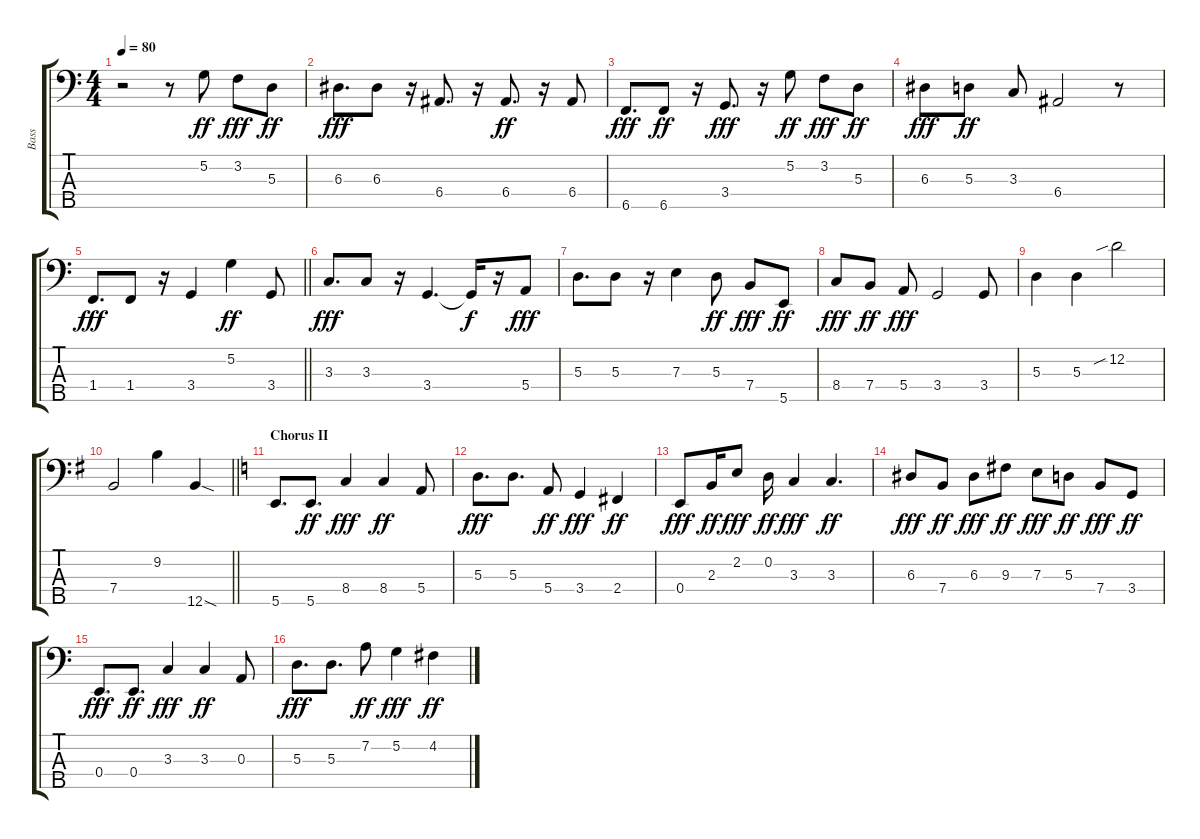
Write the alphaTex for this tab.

\track ("Bass" "Bass") {instrument electricbassfinger}
\staff {score tabs}
\tuning (G2 D2 A1 E1 B0) {hide}
\ts (4 4)
\tempo 80
\clef f4
\ks c
r.2{dy fff} r.8 5.2.8{dy ff} 3.2.8{dy fff} 5.3.8{dy ff} |
6.3.8{d dy fff} 6.3.8 r.16 6.4.8{d} r.16 6.4.8{d dy ff} r.16 6.4.8 |
6.5.8{d dy fff} 6.5.8{dy ff} r.16 3.4.8{d dy fff} r.16 5.2.8{dy ff} 3.2.8{dy fff} 5.3.8{dy ff} |
6.3.8{dy fff} 5.3.8{dy ff} 3.3.8 6.4.2 r.8 |
\barLineRight lightlight
1.4.8{d dy fff} 1.4.8 r.16 3.4.4 5.2.4{dy ff} 3.4.8 |
\section ("" "")
3.3.8{d dy fff} 3.3.8 r.16 3.4.4{d} 3.4{t}.16{dy f} r.16 5.4.8{dy fff} |
5.3.8{d} 5.3.8 r.16 7.3.4 5.3.8{dy ff} 7.4.8{dy fff} 5.5.8{dy ff} |
8.4.8{dy fff} 7.4.8{dy ff} 5.4.8{dy fff} 3.4.2 3.4.8 |
5.3.4 5.3.4 12.2{sib}.2 |
\barLineRight lightlight
\ks g
7.4.2 9.2.4 12.5{sod}.4 |
\section ("" "Chorus II")
\ks c
5.5.8{d} 5.5.8{d dy ff} 8.4.4{dy fff} 8.4.4{dy ff} 5.4.8 |
5.3.8{d dy fff} 5.3.8{d} 5.4.8{dy ff} 3.4.4{dy fff} 2.4.4{dy ff} |
0.4.8{dy fff} 2.3.16{dy ff} 2.2.8{dy fff} 0.2.16{dy ff} 3.3.4{dy fff} 3.3.4{d dy ff} |
6.3.8{dy fff} 7.4.8{dy ff} 6.3.8{dy fff} 9.3.8{dy ff} 7.3.8{dy fff} 5.3.8{dy ff} 7.4.8{dy fff} 3.4.8{dy ff} |
0.4.8{d dy fff} 0.4.8{d dy ff} 3.3.4{dy fff} 3.3.4{dy ff} 0.3.8 |
5.3.8{d dy fff} 5.3.8{d} 7.2.8{dy ff} 5.2.4{dy fff} 4.2.4{dy ff}
